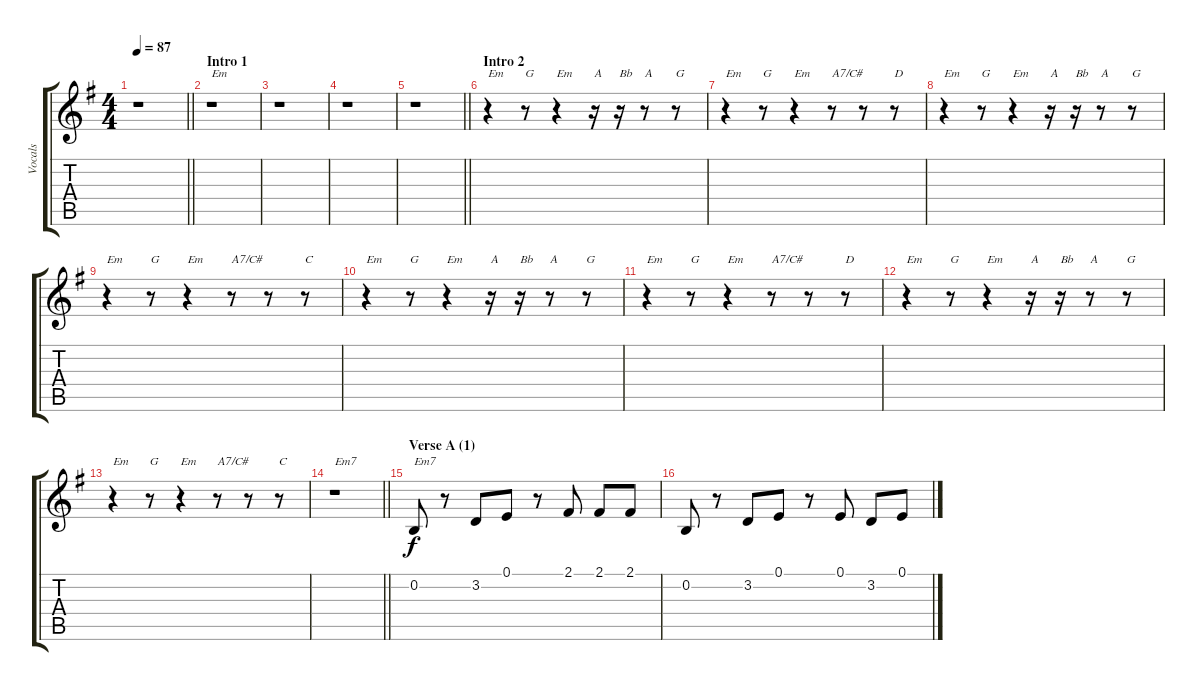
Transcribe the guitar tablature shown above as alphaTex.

\track ("Vocals" "Vocals") {instrument sopranosax}
\staff {score tabs}
\tuning (E4 B3 G3 D3 A2 E2) {hide}
\ts (4 4)
\tempo 87
\clef g2
\barLineRight lightlight
\ks g
r.1{dy f instrument sopranosax} |
\section ("" "Intro 1")
r.1{txt "Em"} |
r.1 |
r.1 |
\barLineRight lightlight
r.1 |
\section ("" "Intro 2")
r.4{txt "Em"} r.8{txt "G"} r.4{txt "Em"} r.16{txt "A"} r.16{txt "Bb"} r.8{txt "A"} r.8{txt "G"} |
r.4{txt "Em"} r.8{txt "G"} r.4{txt "Em"} r.8{txt "A7/C#"} r.8 r.8{txt "D"} |
r.4{txt "Em"} r.8{txt "G"} r.4{txt "Em"} r.16{txt "A"} r.16{txt "Bb"} r.8{txt "A"} r.8{txt "G"} |
r.4{txt "Em"} r.8{txt "G"} r.4{txt "Em"} r.8{txt "A7/C#"} r.8 r.8{txt "C"} |
r.4{txt "Em"} r.8{txt "G"} r.4{txt "Em"} r.16{txt "A"} r.16{txt "Bb"} r.8{txt "A"} r.8{txt "G"} |
r.4{txt "Em"} r.8{txt "G"} r.4{txt "Em"} r.8{txt "A7/C#"} r.8 r.8{txt "D"} |
r.4{txt "Em"} r.8{txt "G"} r.4{txt "Em"} r.16{txt "A"} r.16{txt "Bb"} r.8{txt "A"} r.8{txt "G"} |
r.4{txt "Em"} r.8{txt "G"} r.4{txt "Em"} r.8{txt "A7/C#"} r.8 r.8{txt "C"} |
\barLineRight lightlight
r.1{txt "Em7"} |
\section ("" "Verse A (1)")
0.2.8{txt "Em7"} r.8 3.2.8 0.1.8 r.8 2.1.8 2.1.8 2.1.8 |
0.2.8 r.8 3.2.8 0.1.8 r.8 0.1.8 3.2.8 0.1.8
